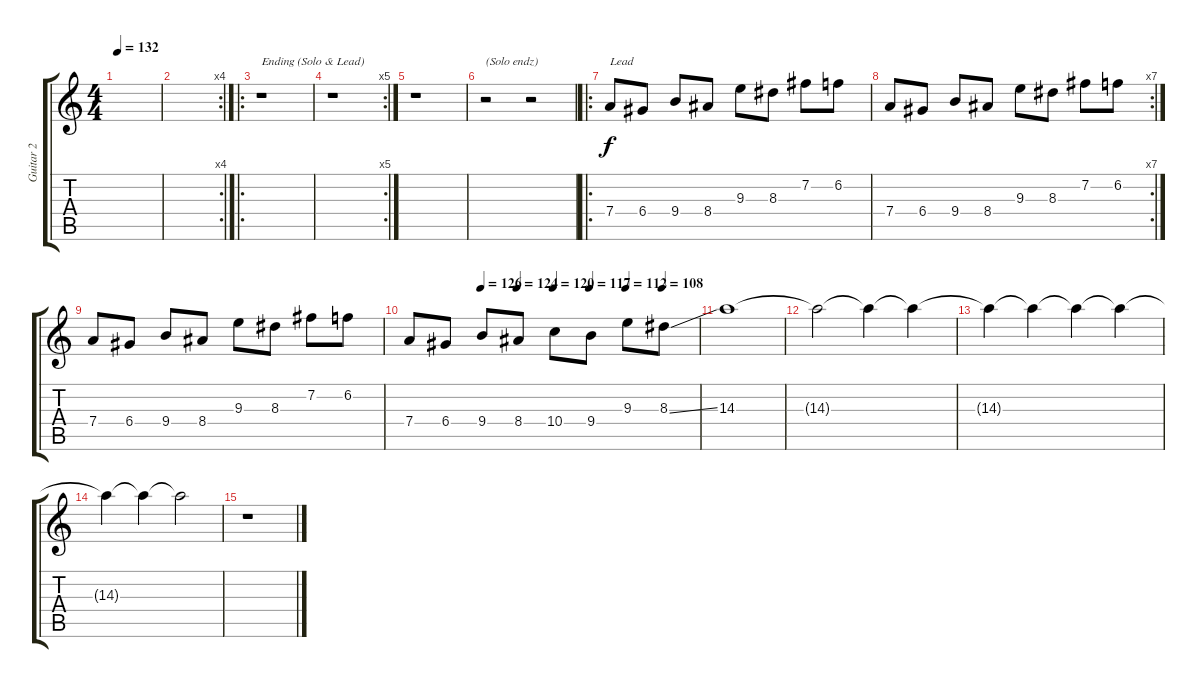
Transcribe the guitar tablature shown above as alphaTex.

\track ("Guitar 2" "Guitar 2") {instrument distortionguitar}
\staff {score tabs}
\tuning (E4 B3 G3 D3 A2 E2) {hide}
\ts (4 4)
\tempo 132
\clef g2
\ks c
|
\rc 4
|
\ro
r.1{txt "Ending (Solo & Lead)"} |
\rc 5
r.1 |
r.1 |
r.2{txt "(Solo endz)"} r.2 |
\ro
7.4.8{txt "Lead"} 6.4.8 9.4.8 8.4.8 9.3.8 8.3.8 7.2.8 6.2.8 |
\rc 7
7.4.8 6.4.8 9.4.8 8.4.8 9.3.8 8.3.8 7.2.8 6.2.8 |
7.4.8 6.4.8 9.4.8 8.4.8 9.3.8 8.3.8 7.2.8 6.2.8 |
\tempo (126 0.25)
\tempo (124 0.375)
\tempo (120 0.5)
\tempo (117 0.625)
\tempo (112 0.75)
\tempo (108 0.875)
7.4.8 6.4.8 9.4.8 8.4.8 10.4.8 9.4.8 9.3.8 8.3{ss}.8 |
14.3.1 |
14.3{t}.2 14.3{t}.4{volume 12} 14.3{t}.4{volume 11} |
14.3{t}.4{volume 9} 14.3{t}.4{volume 7} 14.3{t}.4{volume 6} 14.3{t}.4{volume 4} |
14.3{t}.4{volume 2} 14.3{t}.4{volume 1} 14.3{t}.2 |
r.1
